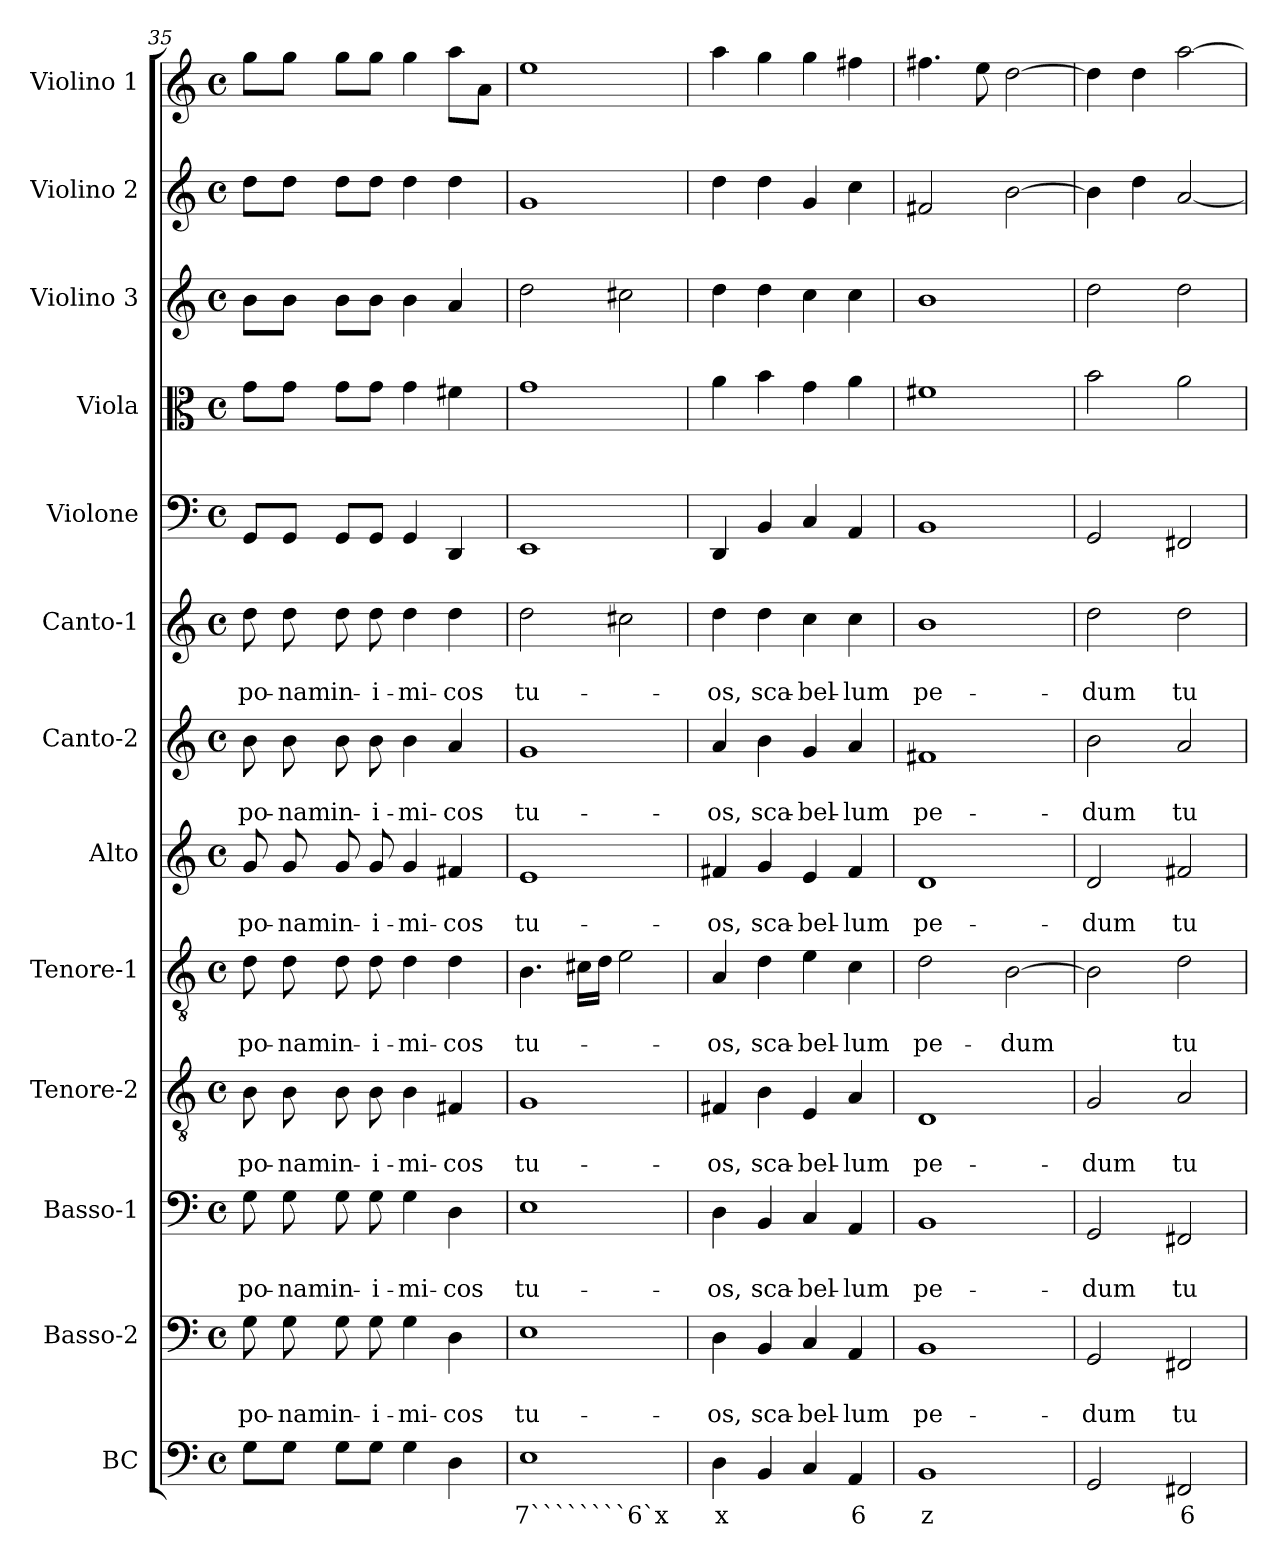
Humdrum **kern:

**kern	**text	**kern	**text	**text	**kern	**text	**text	**kern	**text	**text	**kern	**text	**text	**kern	**text	**text	**kern	**text	**text	**kern	**text	**text	**kern	**kern	**kern	**kern	**kern
*part13	*part13	*part12	*part12	*part12	*part11	*part11	*part11	*part10	*part10	*part10	*part9	*part9	*part9	*part8	*part8	*part8	*part7	*part7	*part7	*part6	*part6	*part6	*part5	*part4	*part3	*part2	*part1
*staff13	*staff13	*staff12	*staff12	*staff12	*staff11	*staff11	*staff11	*staff10	*staff10	*staff10	*staff9	*staff9	*staff9	*staff8	*staff8	*staff8	*staff7	*staff7	*staff7	*staff6	*staff6	*staff6	*staff5	*staff4	*staff3	*staff2	*staff1
*I"BC	*	*I"Basso-2	*	*	*I"Basso-1	*	*	*I"Tenore-2	*	*	*I"Tenore-1	*	*	*I"Alto	*	*	*I"Canto-2	*	*	*I"Canto-1	*	*	*I"Violone	*I"Viola	*I"Violino 3	*I"Violino 2	*I"Violino 1
*I'Bc	*	*I'B2	*	*	*I'B1	*	*	*I'T2	*	*	*I'T1	*	*	*I'A	*	*	*I'C2	*	*	*I'C1	*	*	*	*I'Va	*I'V3	*I'V2	*I'V1
*clefF4	*	*clefF4	*	*	*clefF4	*	*	*clefGv2	*	*	*clefGv2	*	*	*clefG2	*	*	*clefG2	*	*	*clefG2	*	*	*clefF4	*clefC3	*clefG2	*clefG2	*clefG2
*k[]	*	*k[]	*	*	*k[]	*	*	*k[]	*	*	*k[]	*	*	*k[]	*	*	*k[]	*	*	*k[]	*	*	*k[]	*k[]	*k[]	*k[]	*k[]
*C:	*	*C:	*	*	*C:	*	*	*C:	*	*	*C:	*	*	*C:	*	*	*C:	*	*	*C:	*	*	*C:	*C:	*C:	*C:	*C:
*M4/4	*	*M4/4	*	*	*M4/4	*	*	*M4/4	*	*	*M4/4	*	*	*M4/4	*	*	*M4/4	*	*	*M4/4	*	*	*M4/4	*M4/4	*M4/4	*M4/4	*M4/4
*met(c)	*	*met(c)	*	*	*met(c)	*	*	*met(c)	*	*	*met(c)	*	*	*met(c)	*	*	*met(c)	*	*	*met(c)	*	*	*met(c)	*met(c)	*met(c)	*met(c)	*met(c)
=35	=35	=35	=35	=35	=35	=35	=35	=35	=35	=35	=35	=35	=35	=35	=35	=35	=35	=35	=35	=35	=35	=35	=35	=35	=35	=35	=35
!	!	!	!	!LO:LY:b	!	!	!LO:LY:b	!	!	!LO:LY:b	!	!	!LO:LY:b	!	!	!LO:LY:b	!	!	!LO:LY:b	!	!	!LO:LY:b	!	!	!	!	!
8G\L	.	8G\	.	po-	8G\	.	po-	8B\	.	po-	8d\	.	po-	8g/	.	po-	8b\	.	po-	8dd\	.	po-	8GG/L	8g\L	8b\L	8dd\L	8gg\L
!	!	!	!	!LO:LY:b	!	!	!LO:LY:b	!	!	!LO:LY:b	!	!	!LO:LY:b	!	!	!LO:LY:b	!	!	!LO:LY:b	!	!	!LO:LY:b	!	!	!	!	!
8G\J	.	8G\	.	-nam	8G\	.	-nam	8B\	.	-nam	8d\	.	-nam	8g/	.	-nam	8b\	.	-nam	8dd\	.	-nam	8GG/J	8g\J	8b\J	8dd\J	8gg\J
!	!	!	!	!LO:LY:b	!	!	!LO:LY:b	!	!	!LO:LY:b	!	!	!LO:LY:b	!	!	!LO:LY:b	!	!	!LO:LY:b	!	!	!LO:LY:b	!	!	!	!	!
8G\L	.	8G\	.	in-	8G\	.	in-	8B\	.	in-	8d\	.	in-	8g/	.	in-	8b\	.	in-	8dd\	.	in-	8GG/L	8g\L	8b\L	8dd\L	8gg\L
!	!	!	!	!LO:LY:b	!	!	!LO:LY:b	!	!	!LO:LY:b	!	!	!LO:LY:b	!	!	!LO:LY:b	!	!	!LO:LY:b	!	!	!LO:LY:b	!	!	!	!	!
8G\J	.	8G\	.	-i-	8G\	.	-i-	8B\	.	-i-	8d\	.	-i-	8g/	.	-i-	8b\	.	-i-	8dd\	.	-i-	8GG/J	8g\J	8b\J	8dd\J	8gg\J
!	!	!	!	!LO:LY:b	!	!	!LO:LY:b	!	!	!LO:LY:b	!	!	!LO:LY:b	!	!	!LO:LY:b	!	!	!LO:LY:b	!	!	!LO:LY:b	!	!	!	!	!
4G\	.	4G\	.	-mi-	4G\	.	-mi-	4B\	.	-mi-	4d\	.	-mi-	4g/	.	-mi-	4b\	.	-mi-	4dd\	.	-mi-	4GG/	4g\	4b\	4dd\	4gg\
!	!	!	!	!LO:LY:b	!	!	!LO:LY:b	!	!	!LO:LY:b	!	!	!LO:LY:b	!	!	!LO:LY:b	!	!	!LO:LY:b	!	!	!LO:LY:b	!	!	!	!	!
4D\	.	4D\	.	-cos	4D\	.	-cos	4F#X/	.	-cos	4d\	.	-cos	4f#X/	.	-cos	4a/	.	-cos	4dd\	.	-cos	4DD/	4f#X\	4a/	4dd\	8aa\L
.	.	.	.	.	.	.	.	.	.	.	.	.	.	.	.	.	.	.	.	.	.	.	.	.	.	.	8a\J
=36	=36	=36	=36	=36	=36	=36	=36	=36	=36	=36	=36	=36	=36	=36	=36	=36	=36	=36	=36	=36	=36	=36	=36	=36	=36	=36	=36
!	!LO:LY:b	!	!	!LO:LY:b	!	!	!LO:LY:b	!	!	!LO:LY:b	!	!	!LO:LY:b	!	!	!LO:LY:b	!	!	!LO:LY:b	!	!	!LO:LY:b	!	!	!	!	!
1E	7````````6`x	1E	.	tu-	1E	.	tu-	1G	.	tu-	4.B\	.	tu-	1e	.	tu-	1g	.	tu-	2dd\	.	tu-	1EE	1g	2dd\	1g	1ee
.	.	.	.	.	.	.	.	.	.	.	16c#X\LL	.	.	.	.	.	.	.	.	.	.	.	.	.	.	.	.
.	.	.	.	.	.	.	.	.	.	.	16d\JJ	.	.	.	.	.	.	.	.	.	.	.	.	.	.	.	.
.	.	.	.	.	.	.	.	.	.	.	2e\	.	.	.	.	.	.	.	.	2cc#X\	.	.	.	.	2cc#X\	.	.
=37	=37	=37	=37	=37	=37	=37	=37	=37	=37	=37	=37	=37	=37	=37	=37	=37	=37	=37	=37	=37	=37	=37	=37	=37	=37	=37	=37
!	!LO:LY:b	!	!	!LO:LY:b	!	!	!LO:LY:b	!	!	!LO:LY:b	!	!	!LO:LY:b	!	!	!LO:LY:b	!	!	!LO:LY:b	!	!	!LO:LY:b	!	!	!	!	!
4D\	x	4D\	.	-os,	4D\	.	-os,	4F#X/	.	-os,	4A/	.	-os,	4f#X/	.	-os,	4a/	.	-os,	4dd\	.	-os,	4DD/	4a\	4dd\	4dd\	4aa\
!	!	!	!	!LO:LY:b	!	!	!LO:LY:b	!	!	!LO:LY:b	!	!	!LO:LY:b	!	!	!LO:LY:b	!	!	!LO:LY:b	!	!	!LO:LY:b	!	!	!	!	!
4BB/	.	4BB/	.	sca-	4BB/	.	sca-	4B\	.	sca-	4d\	.	sca-	4g/	.	sca-	4b\	.	sca-	4dd\	.	sca-	4BB/	4b\	4dd\	4dd\	4gg\
!	!	!	!	!LO:LY:b	!	!	!LO:LY:b	!	!	!LO:LY:b	!	!	!LO:LY:b	!	!	!LO:LY:b	!	!	!LO:LY:b	!	!	!LO:LY:b	!	!	!	!	!
4C/	.	4C/	.	-bel-	4C/	.	-bel-	4E/	.	-bel-	4e\	.	-bel-	4e/	.	-bel-	4g/	.	-bel-	4cc\	.	-bel-	4C/	4g\	4cc\	4g/	4gg\
!	!LO:LY:b	!	!	!LO:LY:b	!	!	!LO:LY:b	!	!	!LO:LY:b	!	!	!LO:LY:b	!	!	!LO:LY:b	!	!	!LO:LY:b	!	!	!LO:LY:b	!	!	!	!	!
4AA/	6	4AA/	.	-lum	4AA/	.	-lum	4A/	.	-lum	4c\	.	-lum	4f#/	.	-lum	4a/	.	-lum	4cc\	.	-lum	4AA/	4a\	4cc\	4cc\	4ff#X\
=38	=38	=38	=38	=38	=38	=38	=38	=38	=38	=38	=38	=38	=38	=38	=38	=38	=38	=38	=38	=38	=38	=38	=38	=38	=38	=38	=38
!	!LO:LY:b	!	!	!LO:LY:b	!	!	!LO:LY:b	!	!	!LO:LY:b	!	!	!LO:LY:b	!	!	!LO:LY:b	!	!	!LO:LY:b	!	!	!LO:LY:b	!	!	!	!	!
1BB	z	1BB	.	pe-	1BB	.	pe-	1D	.	pe-	2d\	.	pe-	1d	.	pe-	1f#X	.	pe-	1b	.	pe-	1BB	1f#X	1b	2f#X/	4.ff#X\
.	.	.	.	.	.	.	.	.	.	.	.	.	.	.	.	.	.	.	.	.	.	.	.	.	.	.	8ee\
!	!	!	!	!	!	!	!	!	!	!	!	!	!LO:LY:b	!	!	!	!	!	!	!	!	!	!	!	!	!	!
.	.	.	.	.	.	.	.	.	.	.	[2B\	.	-dum	.	.	.	.	.	.	.	.	.	.	.	.	[2b\	[2dd\
=39	=39	=39	=39	=39	=39	=39	=39	=39	=39	=39	=39	=39	=39	=39	=39	=39	=39	=39	=39	=39	=39	=39	=39	=39	=39	=39	=39
!	!	!	!	!LO:LY:b	!	!	!LO:LY:b	!	!	!LO:LY:b	!	!	!	!	!	!LO:LY:b	!	!	!LO:LY:b	!	!	!LO:LY:b	!	!	!	!	!
2GG/	.	2GG/	.	-dum	2GG/	.	-dum	2G/	.	-dum	2B\]	.	.	2d/	.	-dum	2b\	.	-dum	2dd\	.	-dum	2GG/	2b\	2dd\	4b\]	4dd\]
.	.	.	.	.	.	.	.	.	.	.	.	.	.	.	.	.	.	.	.	.	.	.	.	.	.	4dd\	4dd\
!	!LO:LY:b	!	!	!LO:LY:b	!	!	!LO:LY:b	!	!	!LO:LY:b	!	!	!LO:LY:b	!	!	!LO:LY:b	!	!	!LO:LY:b	!	!	!LO:LY:b	!	!	!	!	!
2FF#X/	6	2FF#X/	.	tu-	2FF#X/	.	tu-	2A/	.	tu-	2d\	.	tu-	2f#X/	.	tu-	2a/	.	tu-	2dd\	.	tu-	2FF#X/	2a\	2dd\	[2a/	[2aa\
=	=	=	=	=	=	=	=	=	=	=	=	=	=	=	=	=	=	=	=	=	=	=	=	=	=	=	=
*-	*-	*-	*-	*-	*-	*-	*-	*-	*-	*-	*-	*-	*-	*-	*-	*-	*-	*-	*-	*-	*-	*-	*-	*-	*-	*-	*-
